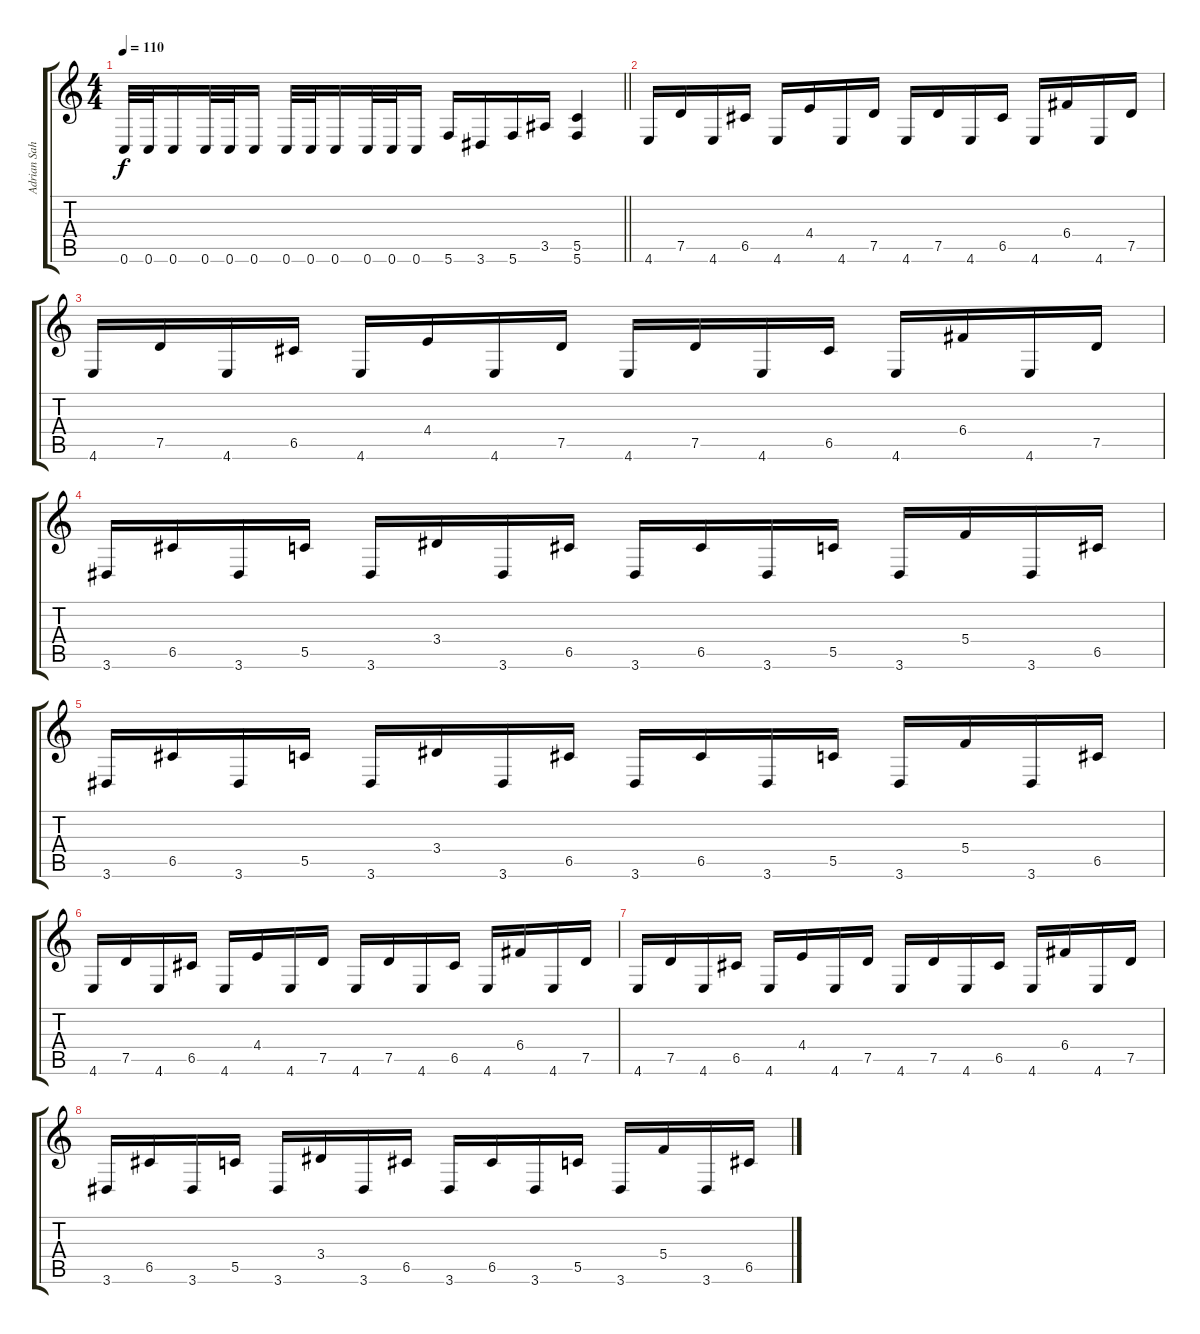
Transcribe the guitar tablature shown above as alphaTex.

\track ("Adrian Sahid" "Adrian Sah") {instrument distortionguitar}
\staff {score tabs}
\tuning (D4 A3 F3 C3 G2 C2) {hide}
\ts (4 4)
\tempo 110
\clef g2
\barLineRight lightlight
\ks c
0.6.32{dy f} 0.6.32 0.6.16 0.6.32 0.6.32 0.6.16 0.6.32 0.6.32 0.6.16 0.6.32 0.6.32 0.6.16 5.6.16 3.6.16 5.6.16 3.5.16 (5.5 5.6).4 |
\section ("" "")
4.6.16 7.5.16 4.6.16 6.5.16 4.6.16 4.4.16 4.6.16 7.5.16 4.6.16 7.5.16 4.6.16 6.5.16 4.6.16 6.4.16 4.6.16 7.5.16 |
4.6.16 7.5.16 4.6.16 6.5.16 4.6.16 4.4.16 4.6.16 7.5.16 4.6.16 7.5.16 4.6.16 6.5.16 4.6.16 6.4.16 4.6.16 7.5.16 |
3.6.16 6.5.16 3.6.16 5.5.16 3.6.16 3.4.16 3.6.16 6.5.16 3.6.16 6.5.16 3.6.16 5.5.16 3.6.16 5.4.16 3.6.16 6.5.16 |
3.6.16 6.5.16 3.6.16 5.5.16 3.6.16 3.4.16 3.6.16 6.5.16 3.6.16 6.5.16 3.6.16 5.5.16 3.6.16 5.4.16 3.6.16 6.5.16 |
4.6.16 7.5.16 4.6.16 6.5.16 4.6.16 4.4.16 4.6.16 7.5.16 4.6.16 7.5.16 4.6.16 6.5.16 4.6.16 6.4.16 4.6.16 7.5.16 |
4.6.16 7.5.16 4.6.16 6.5.16 4.6.16 4.4.16 4.6.16 7.5.16 4.6.16 7.5.16 4.6.16 6.5.16 4.6.16 6.4.16 4.6.16 7.5.16 |
3.6.16 6.5.16 3.6.16 5.5.16 3.6.16 3.4.16 3.6.16 6.5.16 3.6.16 6.5.16 3.6.16 5.5.16 3.6.16 5.4.16 3.6.16 6.5.16
